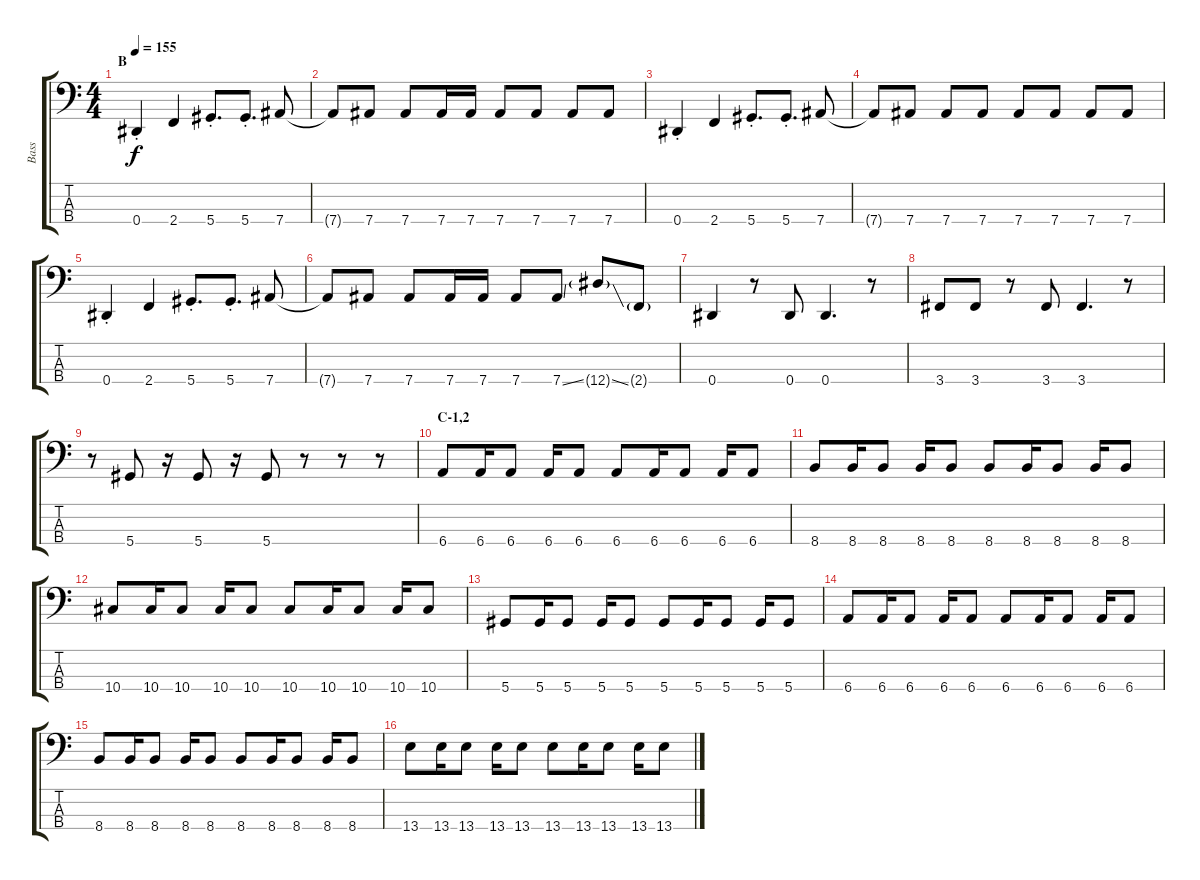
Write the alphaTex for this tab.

\track ("Bass" "Bass") {instrument electricbasspick}
\staff {score tabs}
\tuning (Gb2 Db2 Ab1 Eb1) {hide}
\ts (4 4)
\section ("" "B")
\tempo 155
\clef f4
\ks c
0.4{st}.4{dy f} 2.4.4 5.4{st}.8{d} 5.4{st}.8{d} 7.4.8 |
7.4{t}.8 7.4.8 7.4.8 7.4.16 7.4.16 7.4.8 7.4.8 7.4.8 7.4.8 |
0.4{st}.4 2.4.4 5.4{st}.8{d} 5.4{st}.8{d} 7.4.8 |
7.4{t}.8 7.4.8 7.4.8 7.4.8 7.4.8 7.4.8 7.4.8 7.4.8 |
0.4{st}.4 2.4.4 5.4{st}.8{d} 5.4{st}.8{d} 7.4.8 |
7.4{t}.8 7.4.8 7.4.8 7.4.16 7.4.16 7.4.8 7.4{ss}.8 12.4{ss g}.8 2.4{g}.8 |
0.4.4 r.8 0.4.8 0.4.4{d} r.8 |
3.4.8 3.4.8 r.8 3.4.8 3.4.4{d} r.8 |
r.8 5.4.8 r.16 5.4.8 r.16 5.4.8 r.8 r.8 r.8 |
\section ("" "C-1,2")
6.4.8 6.4.16 6.4.8 6.4.16 6.4.8 6.4.8 6.4.16 6.4.8 6.4.16 6.4.8 |
8.4.8 8.4.16 8.4.8 8.4.16 8.4.8 8.4.8 8.4.16 8.4.8 8.4.16 8.4.8 |
10.4.8 10.4.16 10.4.8 10.4.16 10.4.8 10.4.8 10.4.16 10.4.8 10.4.16 10.4.8 |
5.4.8 5.4.16 5.4.8 5.4.16 5.4.8 5.4.8 5.4.16 5.4.8 5.4.16 5.4.8 |
6.4.8 6.4.16 6.4.8 6.4.16 6.4.8 6.4.8 6.4.16 6.4.8 6.4.16 6.4.8 |
8.4.8 8.4.16 8.4.8 8.4.16 8.4.8 8.4.8 8.4.16 8.4.8 8.4.16 8.4.8 |
13.4.8 13.4.16 13.4.8 13.4.16 13.4.8 13.4.8 13.4.16 13.4.8 13.4.16 13.4.8
